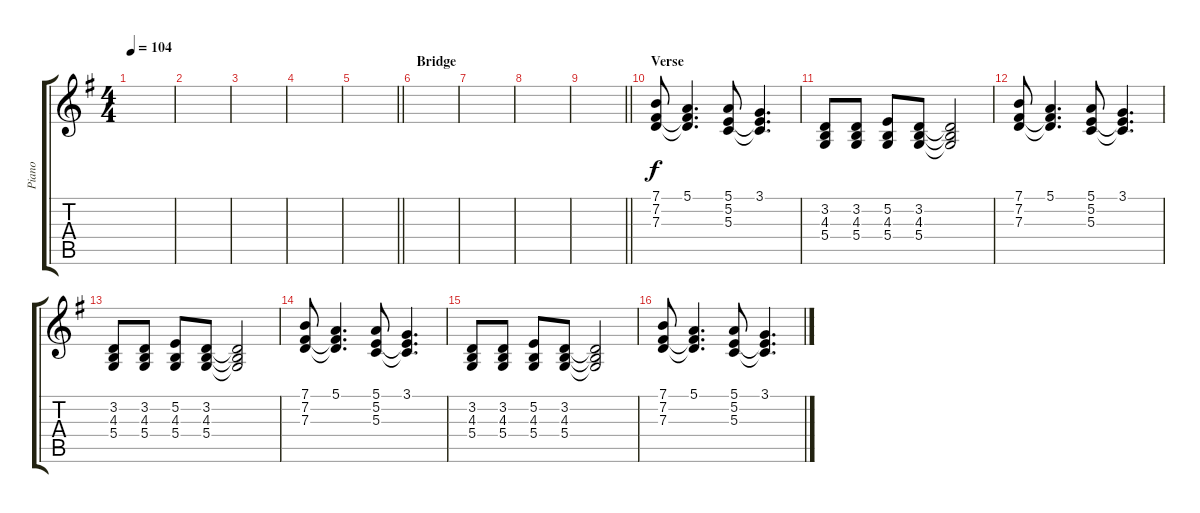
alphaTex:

\track ("Piano" "Piano") {instrument acousticgrandpiano}
\staff {score tabs}
\tuning (E4 B3 G3 D3 A2 E2) {hide}
\ts (4 4)
\tempo 104
\clef g2
\ks g
|
|
|
|
\barLineRight lightlight
|
\section ("" "Bridge")
|
|
|
\barLineRight lightlight
|
\section ("" "Verse")
(7.1 7.2 7.3).8 (5.1 7.2{t} 7.3{t}).4{d} (5.1 5.2 5.3).8 (3.1 5.2{t} 5.3{t}).4{d} |
(3.2 4.3 5.4).8 (3.2 4.3 5.4).8 (5.2 4.3 5.4).8 (3.2 4.3 5.4).8 (3.2{t} 4.3{t} 5.4{t}).2 |
(7.1 7.2 7.3).8 (5.1 7.2{t} 7.3{t}).4{d} (5.1 5.2 5.3).8 (3.1 5.2{t} 5.3{t}).4{d} |
(3.2 4.3 5.4).8 (3.2 4.3 5.4).8 (5.2 4.3 5.4).8 (3.2 4.3 5.4).8 (3.2{t} 4.3{t} 5.4{t}).2 |
(7.1 7.2 7.3).8 (5.1 7.2{t} 7.3{t}).4{d} (5.1 5.2 5.3).8 (3.1 5.2{t} 5.3{t}).4{d} |
(3.2 4.3 5.4).8 (3.2 4.3 5.4).8 (5.2 4.3 5.4).8 (3.2 4.3 5.4).8 (3.2{t} 4.3{t} 5.4{t}).2 |
(7.1 7.2 7.3).8 (5.1 7.2{t} 7.3{t}).4{d} (5.1 5.2 5.3).8 (3.1 5.2{t} 5.3{t}).4{d}
